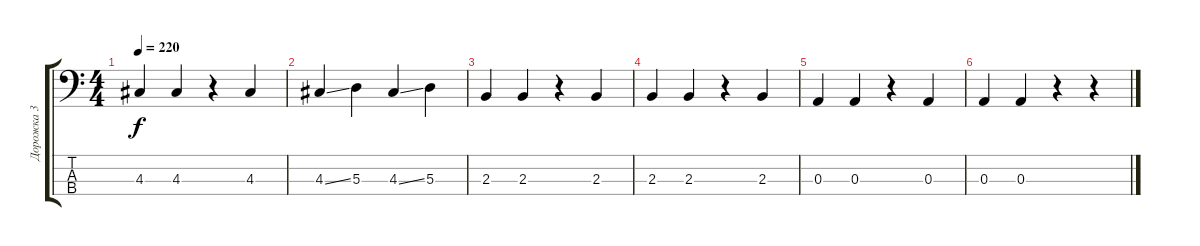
\track ("Дорожка 3" "Дорожка 3") {instrument electricbassfinger}
\staff {score tabs}
\tuning (G2 D2 A1 E1) {hide}
\ts (4 4)
\tempo 220
\clef f4
\ks c
4.3.4{dy f} 4.3.4 r.4 4.3.4 |
4.3{ss}.4 5.3.4 4.3{ss}.4 5.3.4 |
2.3.4 2.3.4 r.4 2.3.4 |
2.3.4 2.3.4 r.4 2.3.4 |
0.3.4 0.3.4 r.4 0.3.4 |
0.3.4 0.3.4 r.4 r.4
